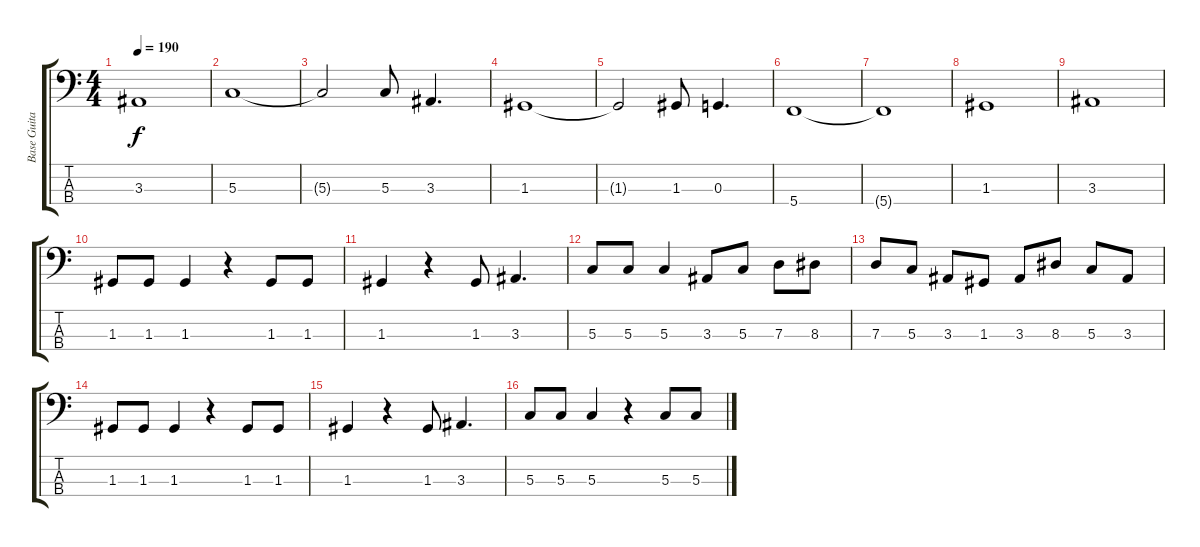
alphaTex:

\track ("Base Guitar" "Base Guita") {instrument electricbassfinger}
\staff {score tabs}
\tuning (F2 C2 G1 C1) {hide}
\ts (4 4)
\tempo 190
\clef f4
\ks c
3.3.1{dy f} |
5.3.1 |
5.3{t}.2 5.3.8 3.3.4{d} |
1.3.1 |
1.3{t}.2 1.3.8 0.3.4{d} |
5.4.1 |
5.4{t}.1 |
1.3.1 |
3.3.1 |
1.3.8 1.3.8 1.3.4 r.4 1.3.8 1.3.8 |
1.3.4 r.4 1.3.8 3.3.4{d} |
5.3.8 5.3.8 5.3.4 3.3.8 5.3.8 7.3.8 8.3.8 |
7.3.8 5.3.8 3.3.8 1.3.8 3.3.8 8.3.8 5.3.8 3.3.8 |
1.3.8 1.3.8 1.3.4 r.4 1.3.8 1.3.8 |
1.3.4 r.4 1.3.8 3.3.4{d} |
5.3.8 5.3.8 5.3.4 r.4 5.3.8 5.3.8
